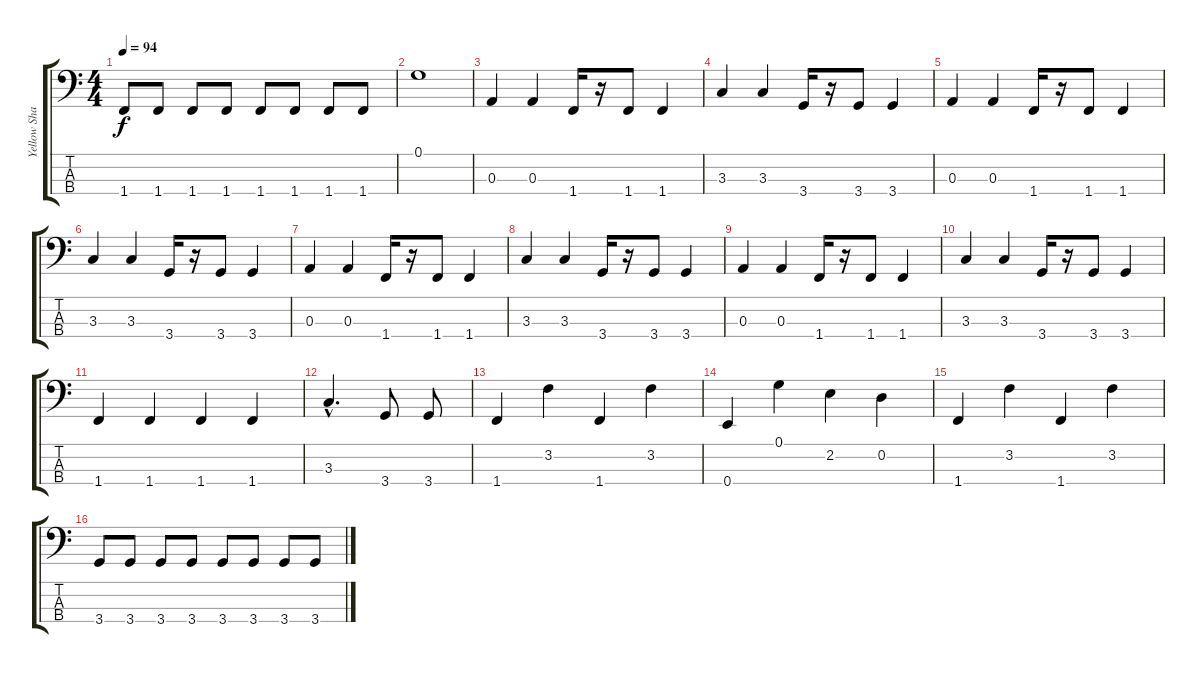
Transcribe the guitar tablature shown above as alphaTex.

\track ("Yellow Shade" "Yellow Sha") {instrument electricbassfinger}
\staff {score tabs}
\tuning (G2 D2 A1 E1) {hide}
\ts (4 4)
\tempo 94
\clef f4
\ks c
1.4.8{dy f} 1.4.8 1.4.8 1.4.8 1.4.8 1.4.8 1.4.8 1.4.8 |
0.1.1 |
0.3.4 0.3.4 1.4.16 r.16 1.4.8 1.4.4 |
3.3.4 3.3.4 3.4.16 r.16 3.4.8 3.4.4 |
0.3.4 0.3.4 1.4.16 r.16 1.4.8 1.4.4 |
3.3.4 3.3.4 3.4.16 r.16 3.4.8 3.4.4 |
0.3.4 0.3.4 1.4.16 r.16 1.4.8 1.4.4 |
3.3.4 3.3.4 3.4.16 r.16 3.4.8 3.4.4 |
0.3.4 0.3.4 1.4.16 r.16 1.4.8 1.4.4 |
3.3.4 3.3.4 3.4.16 r.16 3.4.8 3.4.4 |
1.4.4 1.4.4 1.4.4 1.4.4 |
3.3{hac}.4{d} 3.4.8 3.4.8 |
1.4.4 3.2.4 1.4.4 3.2.4 |
0.4.4 0.1.4 2.2.4 0.2.4 |
1.4.4 3.2.4 1.4.4 3.2.4 |
3.4.8 3.4.8 3.4.8 3.4.8 3.4.8 3.4.8 3.4.8 3.4.8
